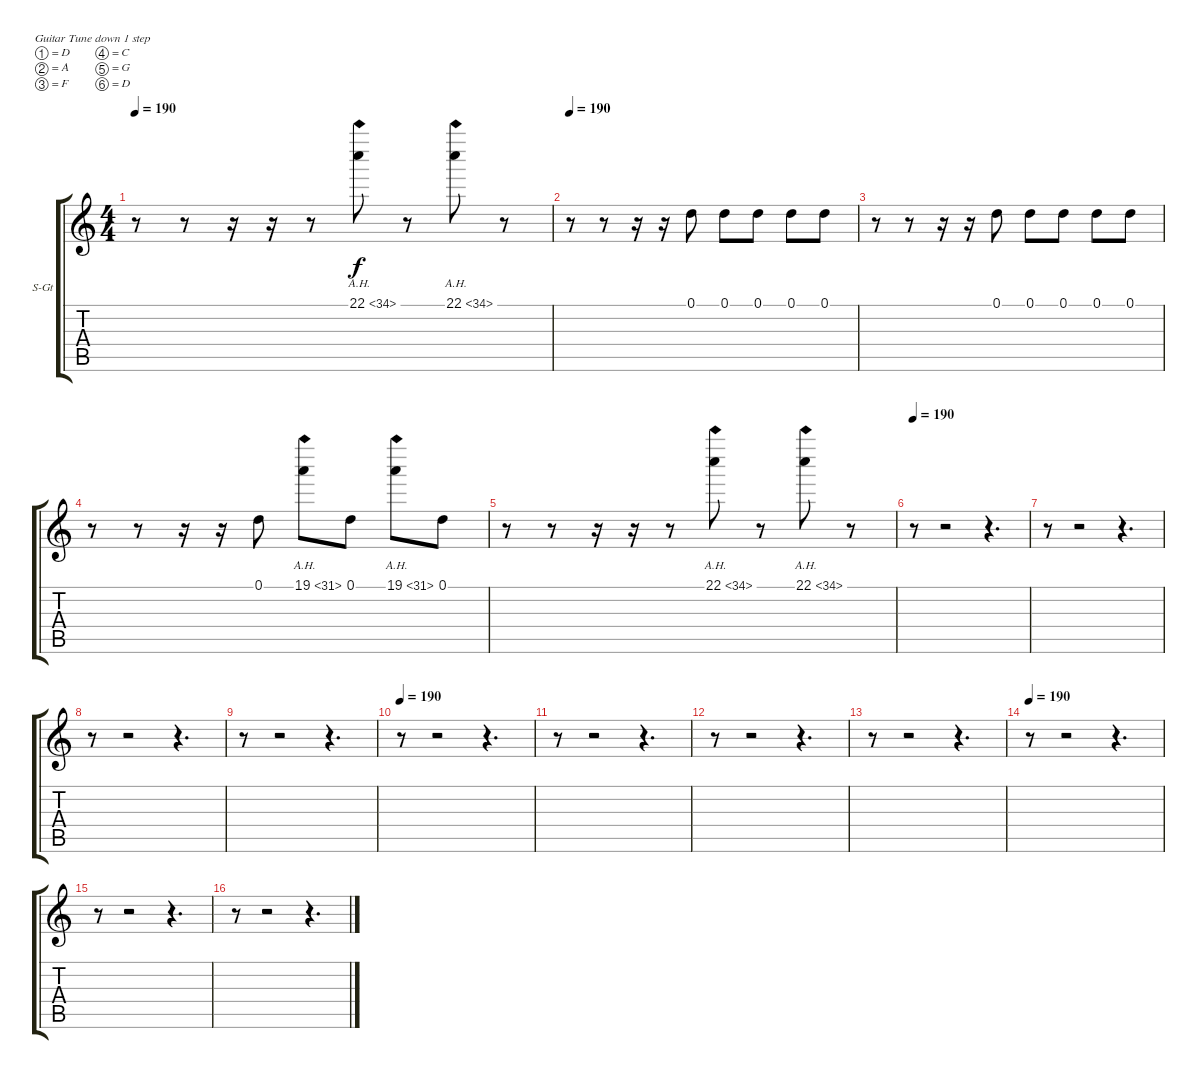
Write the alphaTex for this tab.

\bracketExtendMode groupsimilarinstruments
\firstSystemTrackNameOrientation horizontal
\otherSystemsTrackNameOrientation horizontal
\track ("Martin - Keyboard1" "S-Gt") {instrument churchorgan}
\staff {score tabs}
\tuning (D4 A3 F3 C3 G2 D2)
\displaytranspose 12
\ts (4 4)
\tempo 190
\clef g2
\ks c
r.8{dy f} r.8 r.16 r.16 r.8 22.1{ah 12}.8 r.8 22.1{ah 12}.8 r.8 |
\tempo 190
r.8 r.8 r.16 r.16 0.1.8 0.1.8 0.1.8 0.1.8 0.1.8 |
r.8 r.8 r.16 r.16 0.1.8 0.1.8 0.1.8 0.1.8 0.1.8 |
r.8 r.8 r.16 r.16 0.1.8 19.1{ah 12}.8 0.1.8 19.1{ah 12}.8 0.1.8 |
r.8 r.8 r.16 r.16 r.8 22.1{ah 12}.8 r.8 22.1{ah 12}.8 r.8 |
\tempo 190
r.8 r.2 r.4{d} |
r.8 r.2 r.4{d} |
r.8 r.2 r.4{d} |
r.8 r.2 r.4{d} |
\tempo 190
r.8 r.2 r.4{d} |
r.8 r.2 r.4{d} |
r.8 r.2 r.4{d} |
r.8 r.2 r.4{d} |
\tempo 190
r.8 r.2 r.4{d} |
r.8 r.2 r.4{d} |
r.8 r.2 r.4{d}
